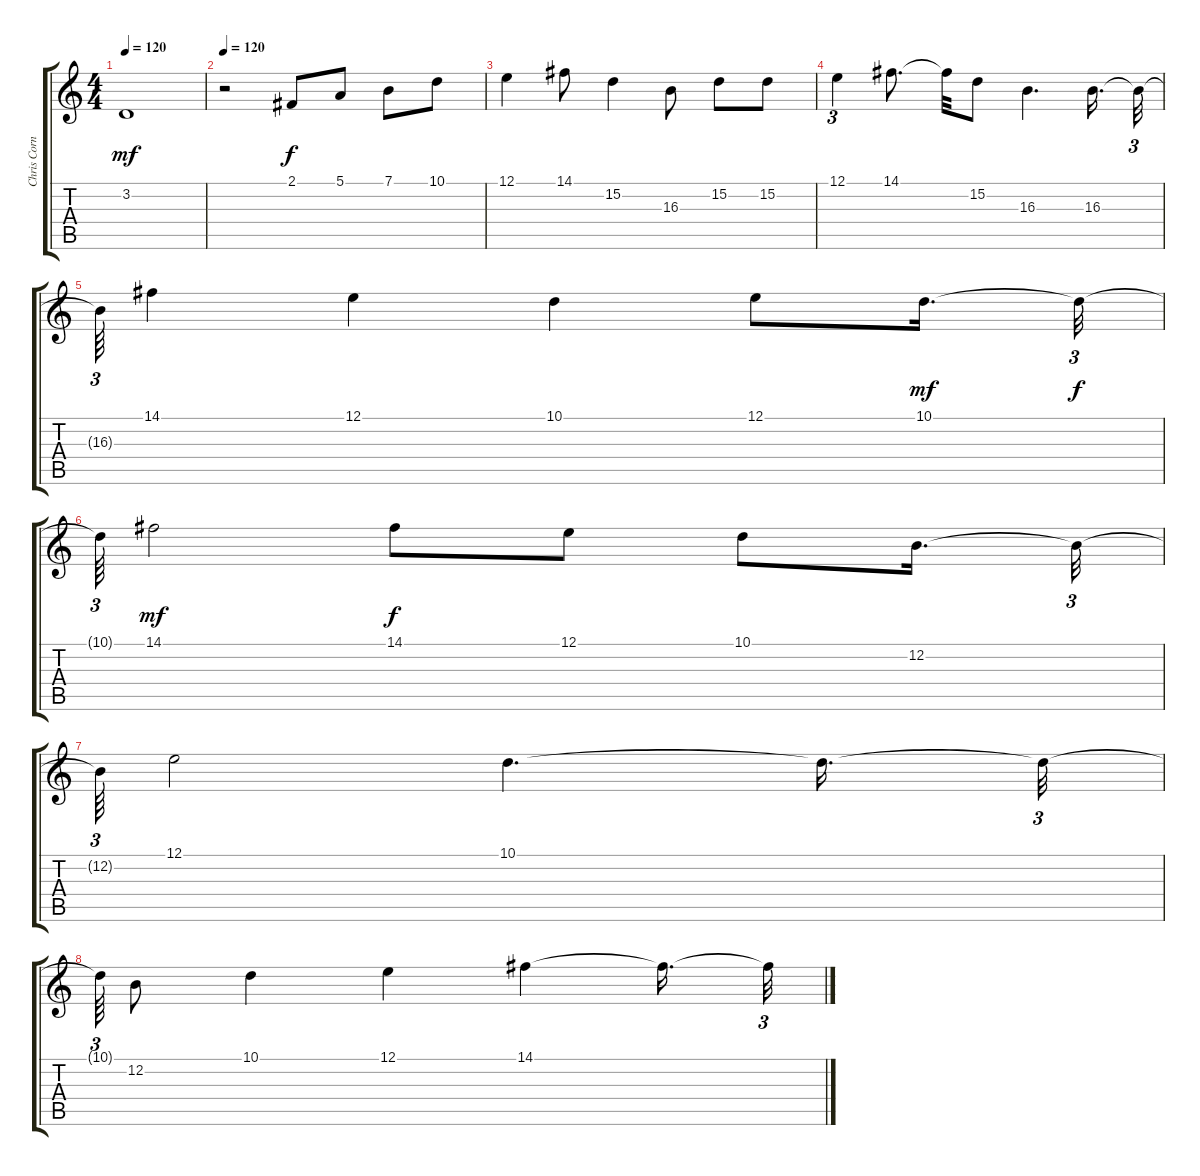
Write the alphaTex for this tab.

\track ("Chris Cornell" "Chris Corn") {instrument cello}
\staff {score tabs}
\tuning (E4 B3 G3 D3 A2 E2) {hide}
\ts (4 4)
\tempo 120
\clef g2
\ks c
3.2.1{dy mf} |
\tempo 120
r.2 2.1.8{dy f} 5.1.8 7.1.8 10.1.8 |
12.1.4 14.1.8 15.2.4 16.3.8 15.2.8 15.2.8 |
12.1.4{tu (3 2)} 14.1.8{d} 14.1{t}.32 15.2.8 16.3.4{d} 16.3.16{d} 16.3{t}.32{tu (3 2)} |
16.3{t}.64{tu (3 2)} 14.1.4 12.1.4 10.1.4 12.1.8 10.1.16{d dy mf} 10.1{t}.32{tu (3 2) dy f} |
10.1{t}.64{tu (3 2)} 14.1.2{dy mf} 14.1.8{dy f} 12.1.8 10.1.8 12.2.16{d} 12.2{t}.32{tu (3 2)} |
12.2{t}.64{tu (3 2)} 12.1.2 10.1.4{d} 10.1{t}.16{d} 10.1{t}.32{tu (3 2)} |
10.1{t}.64{tu (3 2)} 12.2.8{volume 16} 10.1.4 12.1.4 14.1.4 14.1{t}.16{d} 14.1{t}.32{tu (3 2)}
